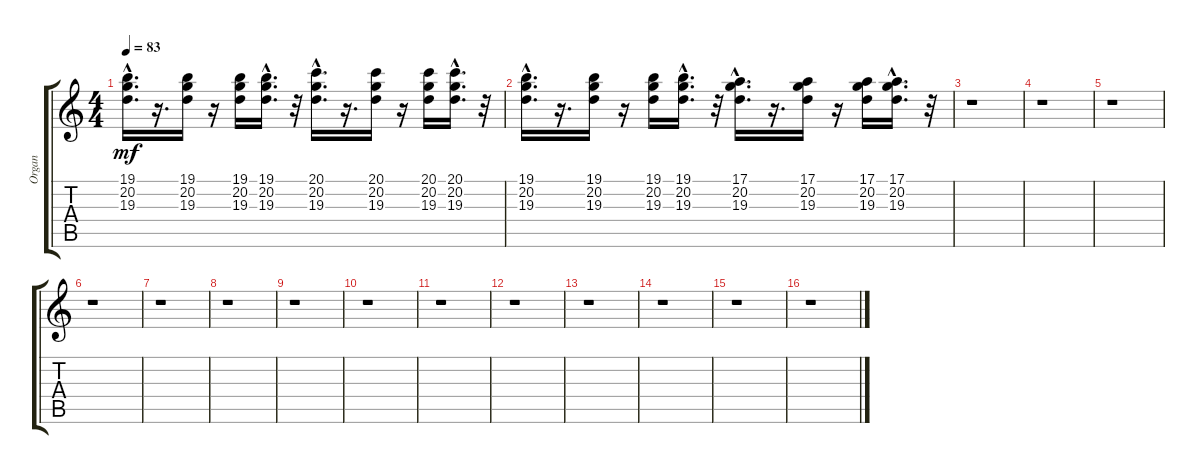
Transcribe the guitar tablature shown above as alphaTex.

\track ("Organ" "Organ") {instrument rockorgan}
\staff {score tabs}
\tuning (E4 B3 G3 D3 A2 E2) {hide}
\ts (4 4)
\tempo 83
\clef g2
\ks c
(19.1{hac} 20.2{hac} 19.3{hac}).16{d dy mf} r.16{d} (19.1 20.2 19.3).16 r.16 (19.1 20.2 19.3).16 (19.1{hac} 20.2{hac} 19.3{hac}).16{d} r.32 (20.1{hac} 20.2{hac} 19.3{hac}).16{d} r.16{d} (20.1 20.2 19.3).16 r.16 (20.1 20.2 19.3).16 (20.1{hac} 20.2{hac} 19.3{hac}).16{d} r.32 |
(19.1{hac} 20.2{hac} 19.3{hac}).16{d} r.16{d} (19.1 20.2 19.3).16 r.16 (19.1 20.2 19.3).16 (19.1{hac} 20.2{hac} 19.3{hac}).16{d} r.32 (17.1{hac} 20.2{hac} 19.3{hac}).16{d} r.16{d} (17.1 20.2 19.3).16 r.16 (17.1 20.2 19.3).16 (17.1{hac} 20.2{hac} 19.3{hac}).16{d} r.32 |
r.1 |
r.1 |
r.1 |
r.1 |
r.1 |
r.1 |
r.1 |
r.1 |
r.1 |
r.1 |
r.1 |
r.1 |
r.1 |
r.1
